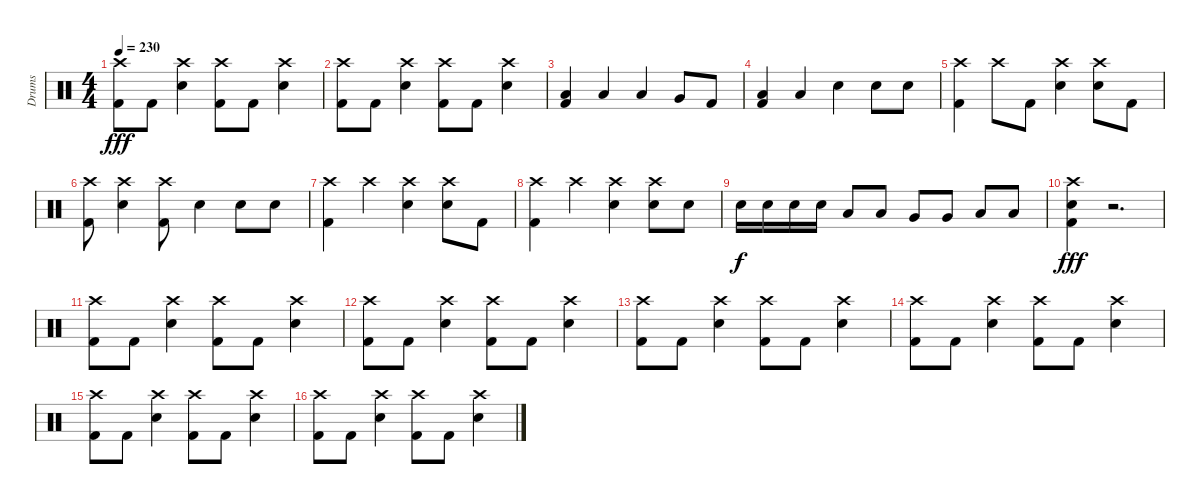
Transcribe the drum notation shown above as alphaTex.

\track ("Drums" "Drums") {instrument percussion}
\staff {score}
\articulation defaults
\ts (4 4)
\tempo 230
\clef neutral
\ks c
("Crash high (hit)" "Kick (hit) 2").8{dy fff} "Kick (hit) 2".8 ("Crash high (hit)" "Electric Snare (hit)").4 ("Crash high (hit)" "Kick (hit) 2").8 "Kick (hit) 2".8 ("Crash high (hit)" "Electric Snare (hit)").4 |
("Crash high (hit)" "Kick (hit) 2").8 "Kick (hit) 2".8 ("Crash high (hit)" "Electric Snare (hit)").4 ("Crash high (hit)" "Kick (hit) 2").8 "Kick (hit) 2".8 ("Crash high (hit)" "Electric Snare (hit)").4 |
("Low Floor Tom (hit)" "Kick (hit) 2").4 "Low Floor Tom (hit)".4 "Low Tom (hit)".4 "Very Low Tom (hit)".8 "Kick (hit) 2".8 |
("Low Floor Tom (hit)" "Kick (hit) 2").4 "Low Floor Tom (hit)".4 "Electric Snare (hit)".4 "Electric Snare (hit)".8 "Electric Snare (hit)".8 |
("Crash high (hit)" "Kick (hit) 2").4 "Crash high (hit)".8 "Kick (hit) 2".8 ("Crash high (hit)" "Electric Snare (hit)").4 ("Crash high (hit)" "Electric Snare (hit)").8 "Kick (hit) 2".8 |
("Crash high (hit)" "Kick (hit) 2").8 ("Crash high (hit)" "Electric Snare (hit)").4 ("Crash high (hit)" "Kick (hit) 2").8 "Electric Snare (hit)".4 "Electric Snare (hit)".8 "Electric Snare (hit)".8 |
("Crash high (hit)" "Kick (hit) 2").4 "Crash high (hit)".4 ("Crash high (hit)" "Electric Snare (hit)").4 ("Crash high (hit)" "Electric Snare (hit)").8 "Kick (hit) 2".8 |
("Crash high (hit)" "Kick (hit) 2").4 "Crash high (hit)".4 ("Crash high (hit)" "Electric Snare (hit)").4 ("Crash high (hit)" "Electric Snare (hit)").8 "Electric Snare (hit)".8 |
"Electric Snare (hit)".16{dy f} "Electric Snare (hit)".16 "Electric Snare (hit)".16 "Electric Snare (hit)".16 "Low Tom (hit)".8 "Low Tom (hit)".8 "Very Low Tom (hit)".8 "Very Low Tom (hit)".8 "Low Floor Tom (hit)".8 "Low Floor Tom (hit)".8 |
("Crash high (hit)" "Electric Snare (hit)" "Kick (hit) 2").4{dy fff} r.2{d} |
("Crash high (hit)" "Kick (hit) 2").8 "Kick (hit) 2".8 ("Crash high (hit)" "Electric Snare (hit)").4 ("Crash high (hit)" "Kick (hit) 2").8 "Kick (hit) 2".8 ("Crash high (hit)" "Electric Snare (hit)").4 |
("Crash high (hit)" "Kick (hit) 2").8 "Kick (hit) 2".8 ("Crash high (hit)" "Electric Snare (hit)").4 ("Crash high (hit)" "Kick (hit) 2").8 "Kick (hit) 2".8 ("Crash high (hit)" "Electric Snare (hit)").4 |
("Crash high (hit)" "Kick (hit) 2").8 "Kick (hit) 2".8 ("Crash high (hit)" "Electric Snare (hit)").4 ("Crash high (hit)" "Kick (hit) 2").8 "Kick (hit) 2".8 ("Crash high (hit)" "Electric Snare (hit)").4 |
("Crash high (hit)" "Kick (hit) 2").8 "Kick (hit) 2".8 ("Crash high (hit)" "Electric Snare (hit)").4 ("Crash high (hit)" "Kick (hit) 2").8 "Kick (hit) 2".8 ("Crash high (hit)" "Electric Snare (hit)").4 |
("Crash high (hit)" "Kick (hit) 2").8 "Kick (hit) 2".8 ("Crash high (hit)" "Electric Snare (hit)").4 ("Crash high (hit)" "Kick (hit) 2").8 "Kick (hit) 2".8 ("Crash high (hit)" "Electric Snare (hit)").4 |
("Crash high (hit)" "Kick (hit) 2").8 "Kick (hit) 2".8 ("Crash high (hit)" "Electric Snare (hit)").4 ("Crash high (hit)" "Kick (hit) 2").8 "Kick (hit) 2".8 ("Crash high (hit)" "Electric Snare (hit)").4
